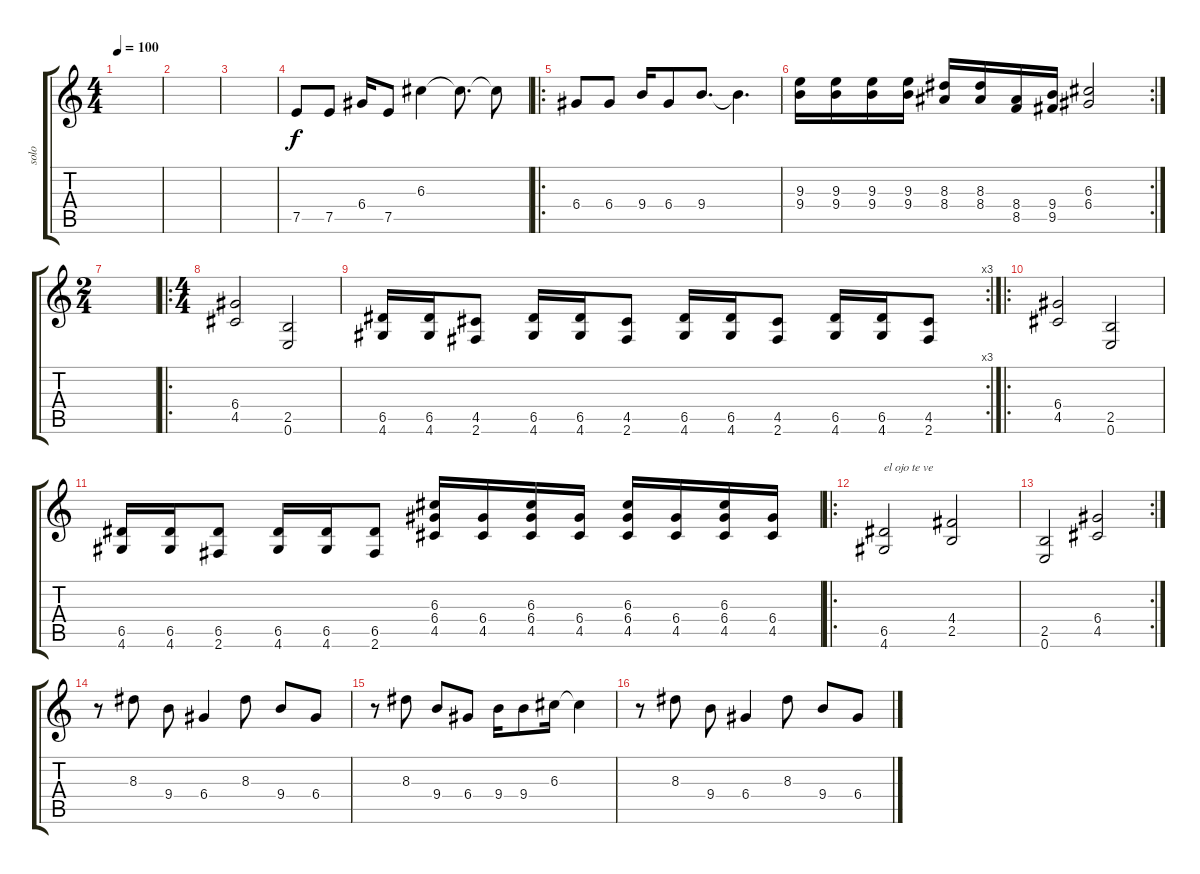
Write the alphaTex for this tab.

\track ("solo" "solo") {instrument distortionguitar}
\staff {score tabs}
\tuning (E4 B3 G3 D3 A2 E2) {hide}
\ts (4 4)
\tempo 100
\clef g2
\ks c
|
|
|
7.5.8 7.5.8 6.4.16 7.5.8 6.3.4 6.3{t}.8{d} 6.3{t}.8 |
\ro
6.4.8 6.4.8 9.4.16 6.4.8 9.4.8{d} 9.4{t}.4{d} |
\rc 2
(9.3 9.4).16 (9.3 9.4).16 (9.3 9.4).16 (9.3 9.4).16 (8.3 8.4).16 (8.3 8.4).16 (8.4 8.5).16 (9.4 9.5).16 (6.3 6.4).2 |
\ts (2 4)
|
\ro
\ts (4 4)
(6.4 4.5).2 (2.5 0.6).2 |
\rc 3
(6.5 4.6).16 (6.5 4.6).16 (4.5 2.6).8 (6.5 4.6).16 (6.5 4.6).16 (4.5 2.6).8 (6.5 4.6).16 (6.5 4.6).16 (4.5 2.6).8 (6.5 4.6).16 (6.5 4.6).16 (4.5 2.6).8 |
\ro
(6.4 4.5).2 (2.5 0.6).2 |
(6.5 4.6).16 (6.5 4.6).16 (6.5 2.6).8 (6.5 4.6).16 (6.5 4.6).16 (6.5 2.6).8 (6.3 6.4 4.5).16 (6.4 4.5).16 (6.3 6.4 4.5).16 (6.4 4.5).16 (6.3 6.4 4.5).16 (6.4 4.5).16 (6.3 6.4 4.5).16 (6.4 4.5).16 |
\ro
(6.5 4.6).2{txt "el ojo te ve"} (4.4 2.5).2 |
\rc 2
(2.5 0.6).2 (6.4 4.5).2 |
r.8 8.3.8 9.4.8 6.4.4 8.3.8 9.4.8 6.4.8 |
r.8 8.3.8 9.4.8 6.4.8 9.4.16 9.4.8 6.3.16 6.3{t}.4 |
r.8 8.3.8 9.4.8 6.4.4 8.3.8 9.4.8 6.4.8
